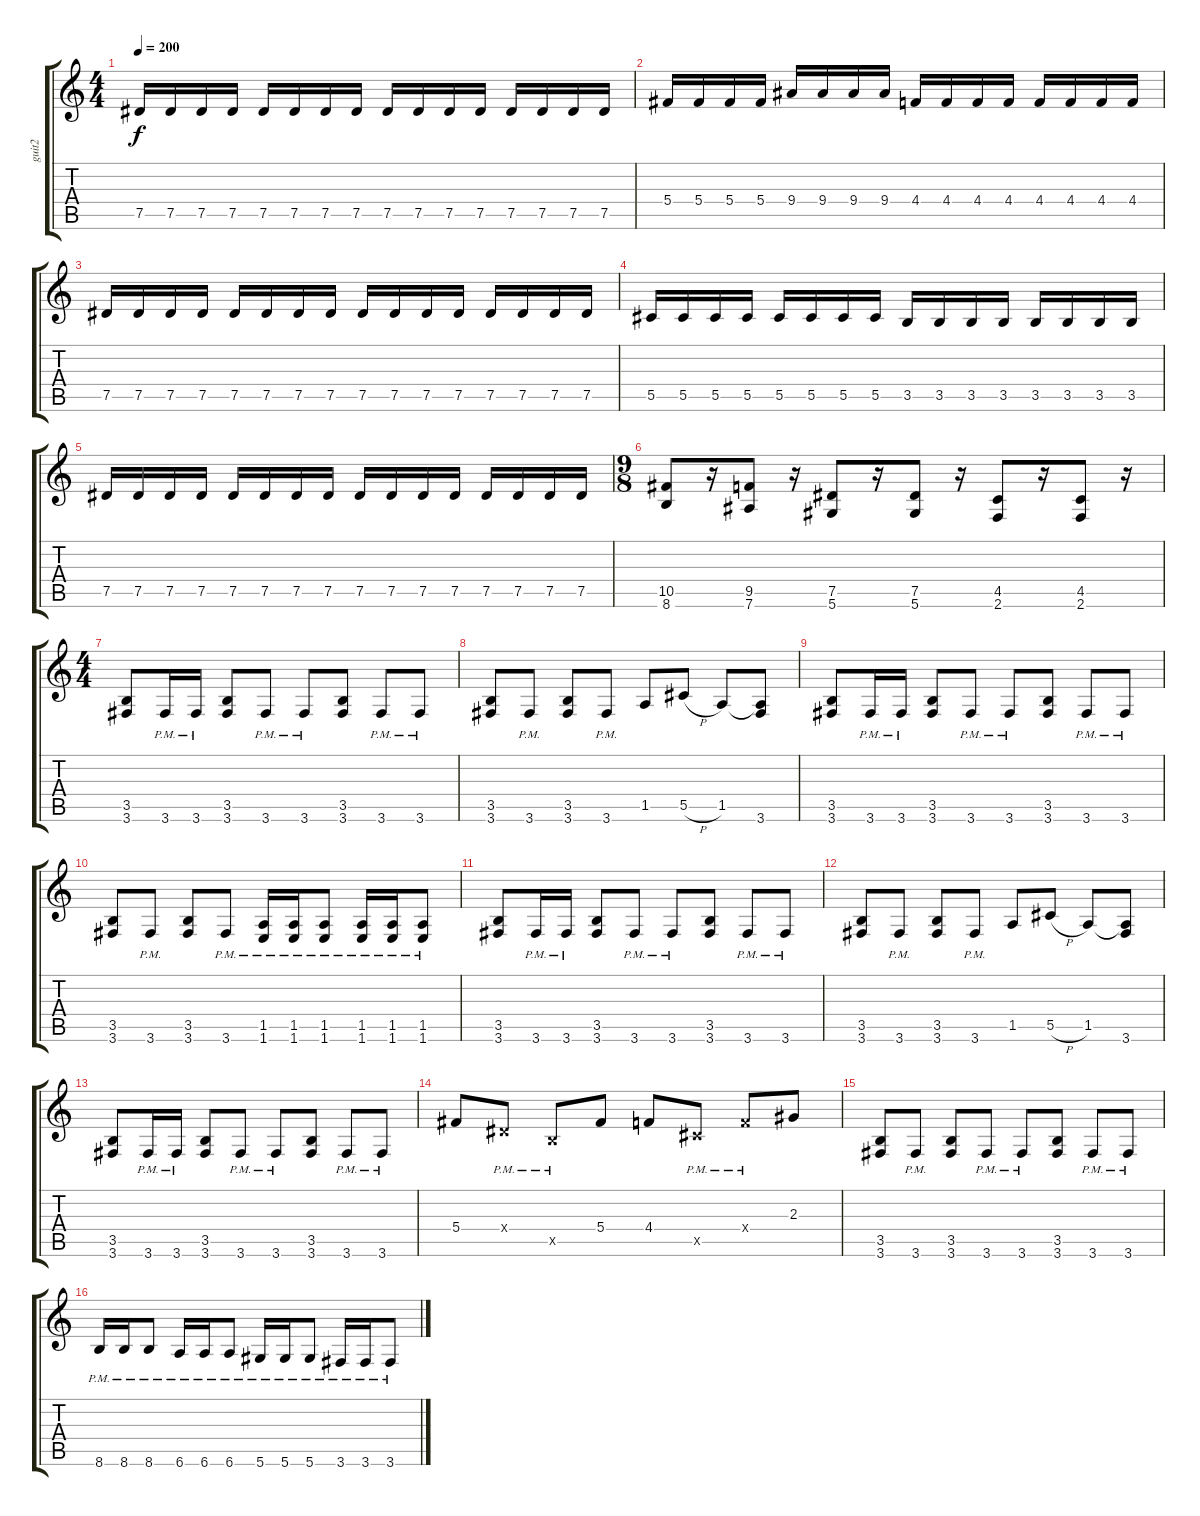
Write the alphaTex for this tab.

\track ("guit2" "guit2") {instrument distortionguitar}
\staff {score tabs}
\tuning (Eb4 Bb3 Gb3 Db3 Ab2 Eb2) {hide}
\ts (4 4)
\tempo 200
\clef g2
\ks c
7.5.16{dy f} 7.5.16 7.5.16 7.5.16 7.5.16 7.5.16 7.5.16 7.5.16 7.5.16 7.5.16 7.5.16 7.5.16 7.5.16 7.5.16 7.5.16 7.5.16 |
5.4.16 5.4.16 5.4.16 5.4.16 9.4.16 9.4.16 9.4.16 9.4.16 4.4.16 4.4.16 4.4.16 4.4.16 4.4.16 4.4.16 4.4.16 4.4.16 |
7.5.16 7.5.16 7.5.16 7.5.16 7.5.16 7.5.16 7.5.16 7.5.16 7.5.16 7.5.16 7.5.16 7.5.16 7.5.16 7.5.16 7.5.16 7.5.16 |
5.5.16 5.5.16 5.5.16 5.5.16 5.5.16 5.5.16 5.5.16 5.5.16 3.5.16 3.5.16 3.5.16 3.5.16 3.5.16 3.5.16 3.5.16 3.5.16 |
7.5.16 7.5.16 7.5.16 7.5.16 7.5.16 7.5.16 7.5.16 7.5.16 7.5.16 7.5.16 7.5.16 7.5.16 7.5.16 7.5.16 7.5.16 7.5.16 |
\ts (9 8)
(10.5 8.6).8 r.16 (9.5 7.6).8 r.16 (7.5 5.6).8 r.16 (7.5 5.6).8 r.16 (4.5 2.6).8 r.16 (4.5 2.6).8 r.16 |
\ts (4 4)
(3.5 3.6).8 3.6{pm}.16 3.6{pm}.16 (3.5 3.6).8 3.6{pm}.8 3.6{pm}.8 (3.5 3.6).8 3.6{pm}.8 3.6{pm}.8 |
(3.5 3.6).8 3.6{pm}.8 (3.5 3.6).8 3.6{pm}.8 1.5.8 5.5{h}.8 1.5.8 (1.5{t} 3.6).8 |
(3.5 3.6).8 3.6{pm}.16 3.6{pm}.16 (3.5 3.6).8 3.6{pm}.8 3.6{pm}.8 (3.5 3.6).8 3.6{pm}.8 3.6{pm}.8 |
(3.5 3.6).8 3.6{pm}.8 (3.5 3.6).8 3.6{pm}.8 (1.5{pm} 1.6{pm}).16 (1.5{pm} 1.6{pm}).16 (1.5{pm} 1.6{pm}).8 (1.5{pm} 1.6{pm}).16 (1.5{pm} 1.6{pm}).16 (1.5{pm} 1.6{pm}).8 |
(3.5 3.6).8 3.6{pm}.16 3.6{pm}.16 (3.5 3.6).8 3.6{pm}.8 3.6{pm}.8 (3.5 3.6).8 3.6{pm}.8 3.6{pm}.8 |
(3.5 3.6).8 3.6{pm}.8 (3.5 3.6).8 3.6{pm}.8 1.5.8 5.5{h}.8 1.5.8 (1.5{t} 3.6).8 |
(3.5 3.6).8 3.6{pm}.16 3.6{pm}.16 (3.5 3.6).8 3.6{pm}.8 3.6{pm}.8 (3.5 3.6).8 3.6{pm}.8 3.6{pm}.8 |
5.4.8 2.4{pm x}.8 3.5{pm x}.8 5.4.8 4.4.8 5.5{pm x}.8 4.4{pm x}.8 2.3.8 |
(3.5 3.6).8 3.6{pm}.8 (3.5 3.6).8 3.6{pm}.8 3.6{pm}.8 (3.5 3.6).8 3.6{pm}.8 3.6{pm}.8 |
8.6{pm}.16 8.6{pm}.16 8.6{pm}.8 6.6{pm}.16 6.6{pm}.16 6.6{pm}.8 5.6{pm}.16 5.6{pm}.16 5.6{pm}.8 3.6{pm}.16 3.6{pm}.16 3.6{pm}.8
